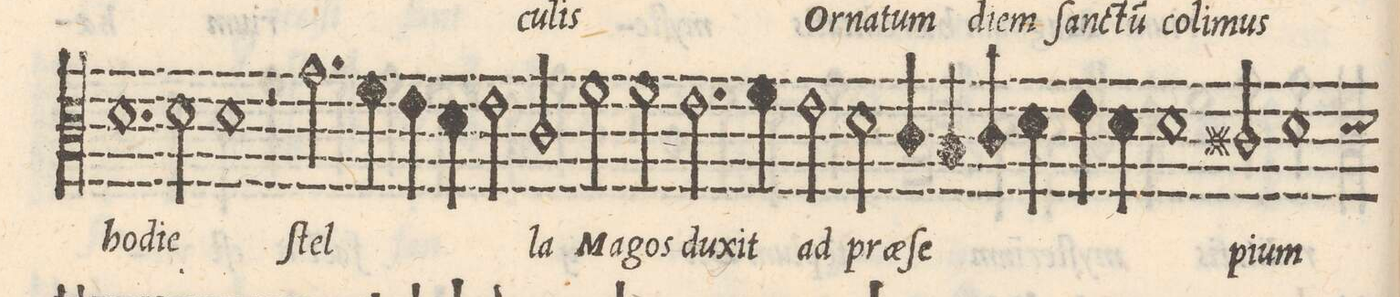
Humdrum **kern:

**kern	**text
*I"ALTO	*
*clefC3	*
*k[]	*
*met(C|)	*
*M2/1	*
=12-	=12-
1.d	ho-
2d\	-di-
=13-	=13-
1d	-e
2r	.
2.g\	ſtel-
=14-	=14-
4f\	.
4e\	.
4d\	.
2e\	.
2c/	-la
=15-	=15-
2f\	Ma-
2f\	-gos
2.e\	du-
4f\	-xit
=16-	=16-
2e\	ad
2d\	pr(ae)-
4c/	-ſe-
4B/	.
4c/	.
4d\	.
=17-	=17-
4e\	.
4d\	.
1d	.
2c#X/	-pi-
=18-	=18-
*custos:d	*
1d	-um
*-	*-
